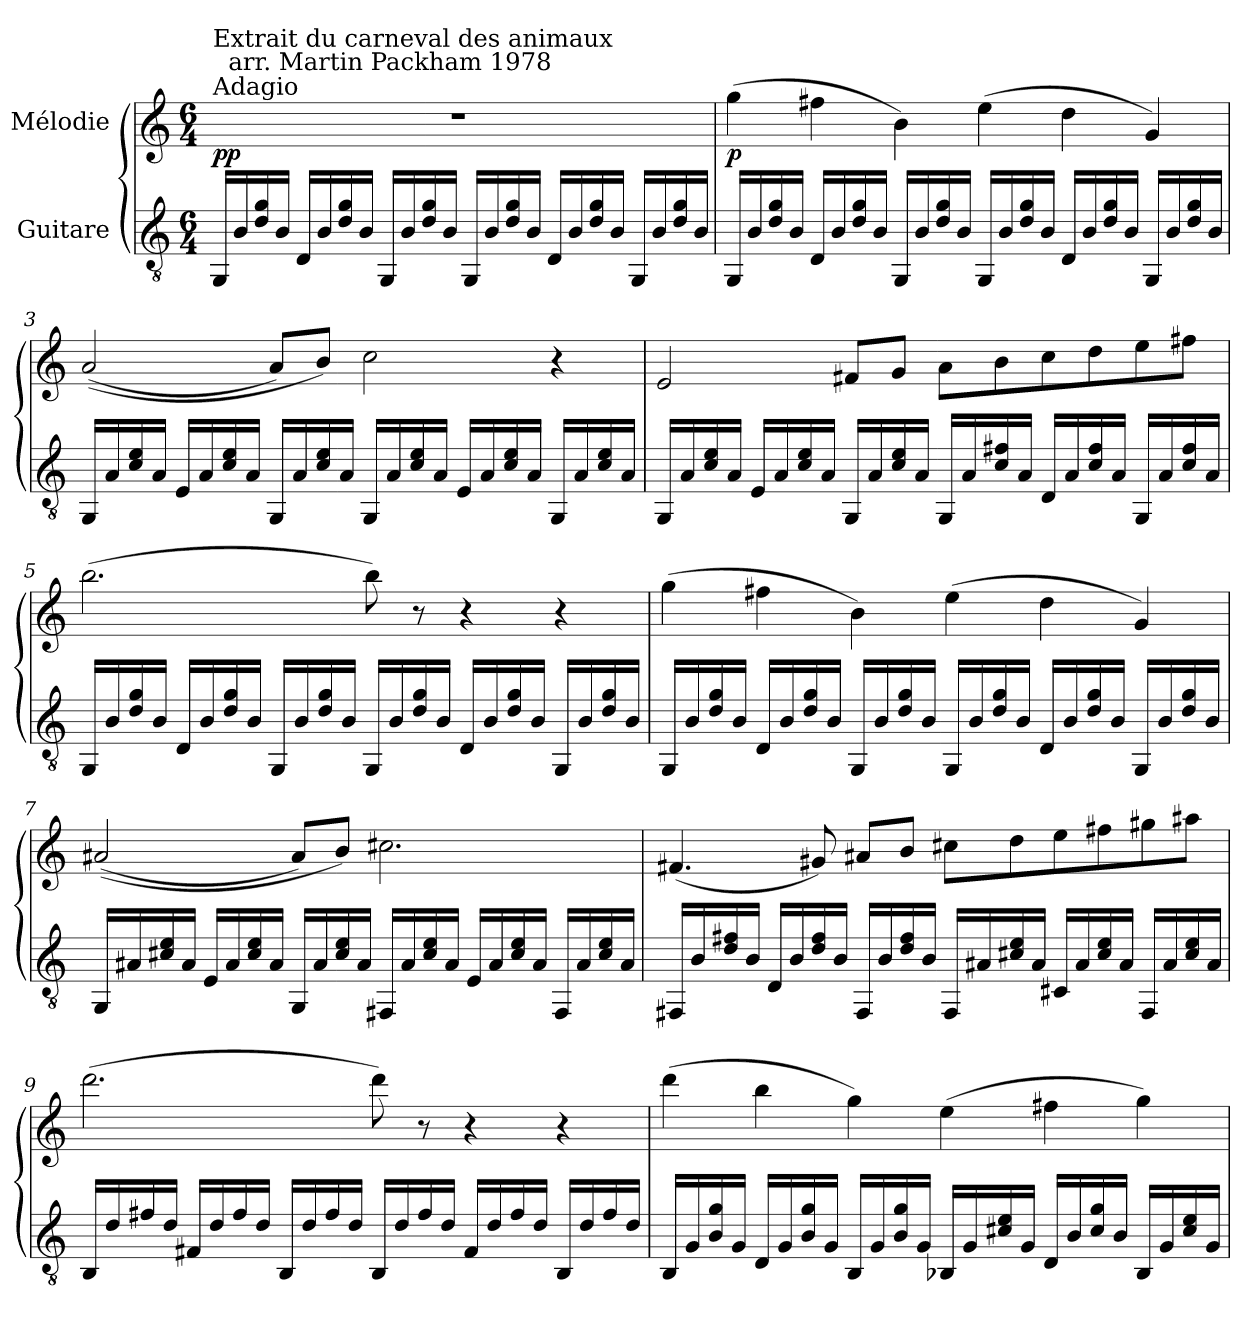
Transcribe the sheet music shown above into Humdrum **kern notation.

**kern	**kern	**dynam
*part2	*part1	*part1
*staff2	*staff1	*staff1
*I"Guitare	*I"Mélodie	*
*clefGv2	*clefG2	*
*M6/4	*M6/4	*
=1	=1	=1
!	!LO:TX:a:t=Adagio	!
!	!LO:TX:a:t=Extrait du carneval des animaux\n        arr. Martin Packham 1978	!
!	!LO:N:vis=1	!LO:DY:b
16GG/LL	1.r	pp
16B/	.	.
16d/ 16g/	.	.
16B/JJ	.	.
16D/LL	.	.
16B/	.	.
16d/ 16g/	.	.
16B/JJ	.	.
16GG/LL	.	.
16B/	.	.
16d/ 16g/	.	.
16B/JJ	.	.
16GG/LL	.	.
16B/	.	.
16d/ 16g/	.	.
16B/JJ	.	.
16D/LL	.	.
16B/	.	.
16d/ 16g/	.	.
16B/JJ	.	.
16GG/LL	.	.
16B/	.	.
16d/ 16g/	.	.
16B/JJ	.	.
=2	=2	=2
!	!	!LO:DY:b
16GG/LL	(>4gg	p
16B/	.	.
16d/ 16g/	.	.
16B/JJ	.	.
16D/LL	4ff#	.
16B/	.	.
16d/ 16g/	.	.
16B/JJ	.	.
16GG/LL	4b)	.
16B/	.	.
16d/ 16g/	.	.
16B/JJ	.	.
16GG/LL	(>4ee	.
16B/	.	.
16d/ 16g/	.	.
16B/JJ	.	.
16D/LL	4dd	.
16B/	.	.
16d/ 16g/	.	.
16B/JJ	.	.
16GG/LL	4g)	.
16B/	.	.
16d/ 16g/	.	.
16B/JJ	.	.
=3	=3	=3
16GG/LL	(<(<2a	.
16A/	.	.
16c/ 16e/	.	.
16A/JJ	.	.
16E/LL	.	.
16A/	.	.
16c/ 16e/	.	.
16A/JJ	.	.
16GG/LL	8aL)	.
16A/	.	.
16c/ 16e/	8bJ)	.
16A/JJ	.	.
16GG/LL	2cc	.
16A/	.	.
16c/ 16e/	.	.
16A/JJ	.	.
16E/LL	.	.
16A/	.	.
16c/ 16e/	.	.
16A/JJ	.	.
16GG/LL	4r	.
16A/	.	.
16c/ 16e/	.	.
16A/JJ	.	.
!!LO:LB:g=z
=4	=4	=4
16GG/LL	2e	.
16A/	.	.
16c/ 16e/	.	.
16A/JJ	.	.
16E/LL	.	.
16A/	.	.
16c/ 16e/	.	.
16A/JJ	.	.
16GG/LL	8f#L	.
16A/	.	.
16c/ 16e/	8gJ	.
16A/JJ	.	.
16GG/LL	8aL	.
16A/	.	.
16c/ 16f#/	8b	.
16A/JJ	.	.
16D/LL	8cc	.
16A/	.	.
16c/ 16f#/	8dd	.
16A/JJ	.	.
16GG/LL	8ee	.
16A/	.	.
16c/ 16f#/	8ff#J	.
16A/JJ	.	.
=5	=5	=5
16GG/LL	(>2.bb	.
16B/	.	.
16d/ 16g/	.	.
16B/JJ	.	.
16D/LL	.	.
16B/	.	.
16d/ 16g/	.	.
16B/JJ	.	.
16GG/LL	.	.
16B/	.	.
16d/ 16g/	.	.
16B/JJ	.	.
16GG/LL	8bb)	.
16B/	.	.
16d/ 16g/	8r	.
16B/JJ	.	.
16D/LL	4r	.
16B/	.	.
16d/ 16g/	.	.
16B/JJ	.	.
16GG/LL	4r	.
16B/	.	.
16d/ 16g/	.	.
16B/JJ	.	.
=6	=6	=6
16GG/LL	(>4gg	.
16B/	.	.
16d/ 16g/	.	.
16B/JJ	.	.
16D/LL	4ff#	.
16B/	.	.
16d/ 16g/	.	.
16B/JJ	.	.
16GG/LL	4b)	.
16B/	.	.
16d/ 16g/	.	.
16B/JJ	.	.
16GG/LL	(>4ee	.
16B/	.	.
16d/ 16g/	.	.
16B/JJ	.	.
16D/LL	4dd	.
16B/	.	.
16d/ 16g/	.	.
16B/JJ	.	.
16GG/LL	4g)	.
16B/	.	.
16d/ 16g/	.	.
16B/JJ	.	.
!!LO:LB:g=z
=7	=7	=7
16GGLL	(<(<2a#	.
16A#	.	.
16c# 16e	.	.
16A#JJ	.	.
16ELL	.	.
16A#	.	.
16c# 16e	.	.
16A#JJ	.	.
16GGLL	8a#L)	.
16A#	.	.
16c# 16e	8bJ)	.
16A#JJ	.	.
16FF#LL	2.cc#	.
16A#	.	.
16c# 16e	.	.
16A#JJ	.	.
16ELL	.	.
16A#	.	.
16c# 16e	.	.
16A#JJ	.	.
16FF#LL	.	.
16A#	.	.
16c# 16e	.	.
16A#JJ	.	.
=8	=8	=8
16FF#LL	(<4.f#	.
16B	.	.
16d 16f#	.	.
16BJJ	.	.
16DLL	.	.
16B	.	.
16d 16f#	8g#)	.
16BJJ	.	.
16FF#LL	8a#L	.
16B	.	.
16d 16f#	8bJ	.
16BJJ	.	.
16FF#LL	8cc#L	.
16A#	.	.
16c# 16e	8dd	.
16A#JJ	.	.
16C#LL	8ee	.
16A#	.	.
16c# 16e	8ff#	.
16A#JJ	.	.
16FF#LL	8gg#	.
16A#	.	.
16c# 16e	8aa#J	.
16A#JJ	.	.
=9	=9	=9
16BB/LL	(>2.ddd	.
16d/	.	.
16f#/	.	.
16d/JJ	.	.
16F#/LL	.	.
16d/	.	.
16f#/	.	.
16d/JJ	.	.
16BB/LL	.	.
16d/	.	.
16f#/	.	.
16d/JJ	.	.
16BB/LL	8ddd)	.
16d/	.	.
16f#/	8r	.
16d/JJ	.	.
16F#/LL	4r	.
16d/	.	.
16f#/	.	.
16d/JJ	.	.
16BB/LL	4r	.
16d/	.	.
16f#/	.	.
16d/JJ	.	.
!!LO:LB:g=z
=10	=10	=10
16BB/LL	(>4ddd	.
16G/	.	.
16B/ 16g/	.	.
16G/JJ	.	.
16D/LL	4bb	.
16G/	.	.
16B/ 16g/	.	.
16G/JJ	.	.
16BB/LL	4gg)	.
16G/	.	.
16B/ 16g/	.	.
16G/JJ	.	.
16BB-/LL	(>4ee	.
16G/	.	.
16c#/ 16e/	.	.
16G/JJ	.	.
16D/LL	4ff#	.
16B/	.	.
16c#/ 16g/	.	.
16B/JJ	.	.
16BB-/LL	4gg)	.
16G/	.	.
16c#/ 16e/	.	.
16G/JJ	.	.
=	=	=
*-	*-	*-
